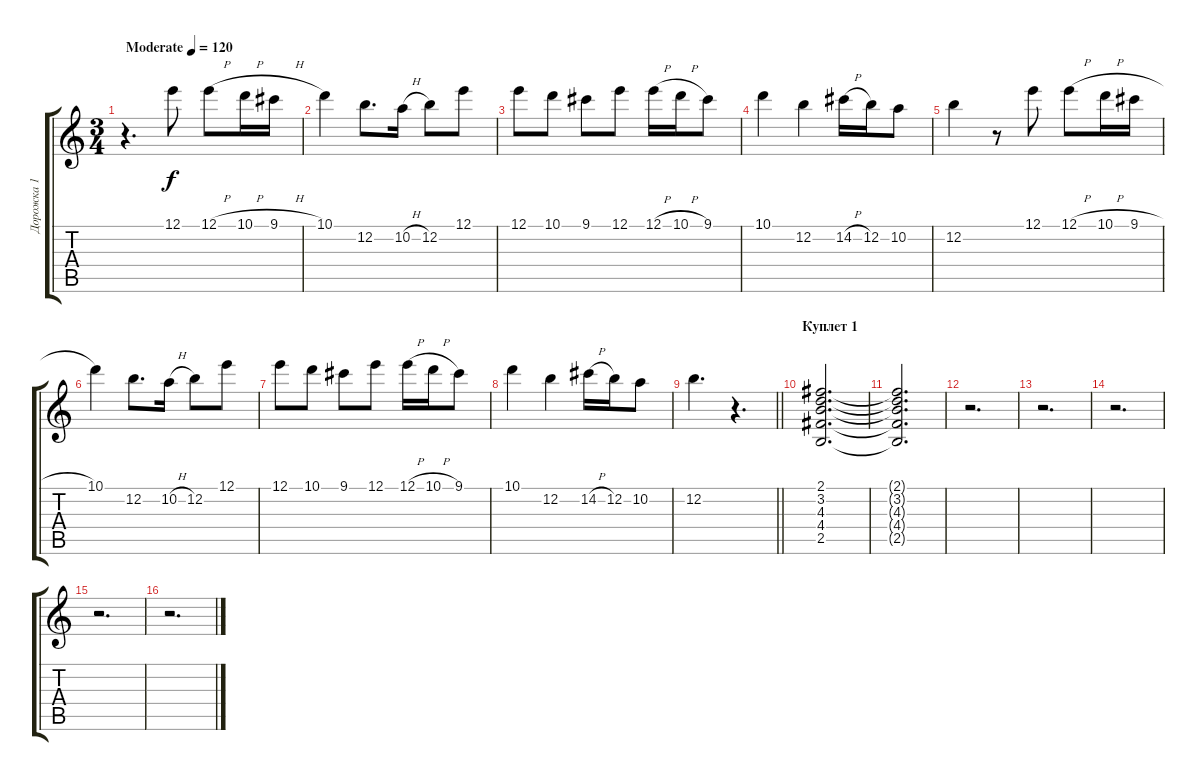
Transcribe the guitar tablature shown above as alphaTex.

\track ("Дорожка 1" "Дорожка 1") {instrument acousticguitarsteel}
\staff {score tabs}
\tuning (E4 B3 G3 D3 A2 E2) {hide}
\ts (3 4)
\tempo (120 "Moderate")
\clef g2
\ks c
r.4{d dy f instrument acousticguitarsteel} 12.1.8 12.1{h}.8 10.1{h}.16 9.1{h}.16 |
10.1.4 12.2.8{d} 10.2{h}.16 12.2.8 12.1.8 |
12.1.8 10.1.8 9.1.8 12.1.8 12.1{h}.16 10.1{h}.16 9.1.8 |
10.1.4 12.2.4 14.2{h}.16 12.2.16 10.2.8 |
12.2.4 r.8 12.1.8 12.1{h}.8 10.1{h}.16 9.1{h}.16 |
10.1.4 12.2.8{d} 10.2{h}.16 12.2.8 12.1.8 |
12.1.8 10.1.8 9.1.8 12.1.8 12.1{h}.16 10.1{h}.16 9.1.8 |
10.1.4 12.2.4 14.2{h}.16 12.2.16 10.2.8 |
\barLineRight lightlight
12.2.4{d} r.4{d} |
\section ("" "Куплет 1")
(2.1 3.2 4.3 4.4 2.5).2{d} |
(2.1{t} 3.2{t} 4.3{t} 4.4{t} 2.5{t}).2{d} |
r.2{d} |
r.2{d} |
r.2{d} |
r.2{d} |
r.2{d}
